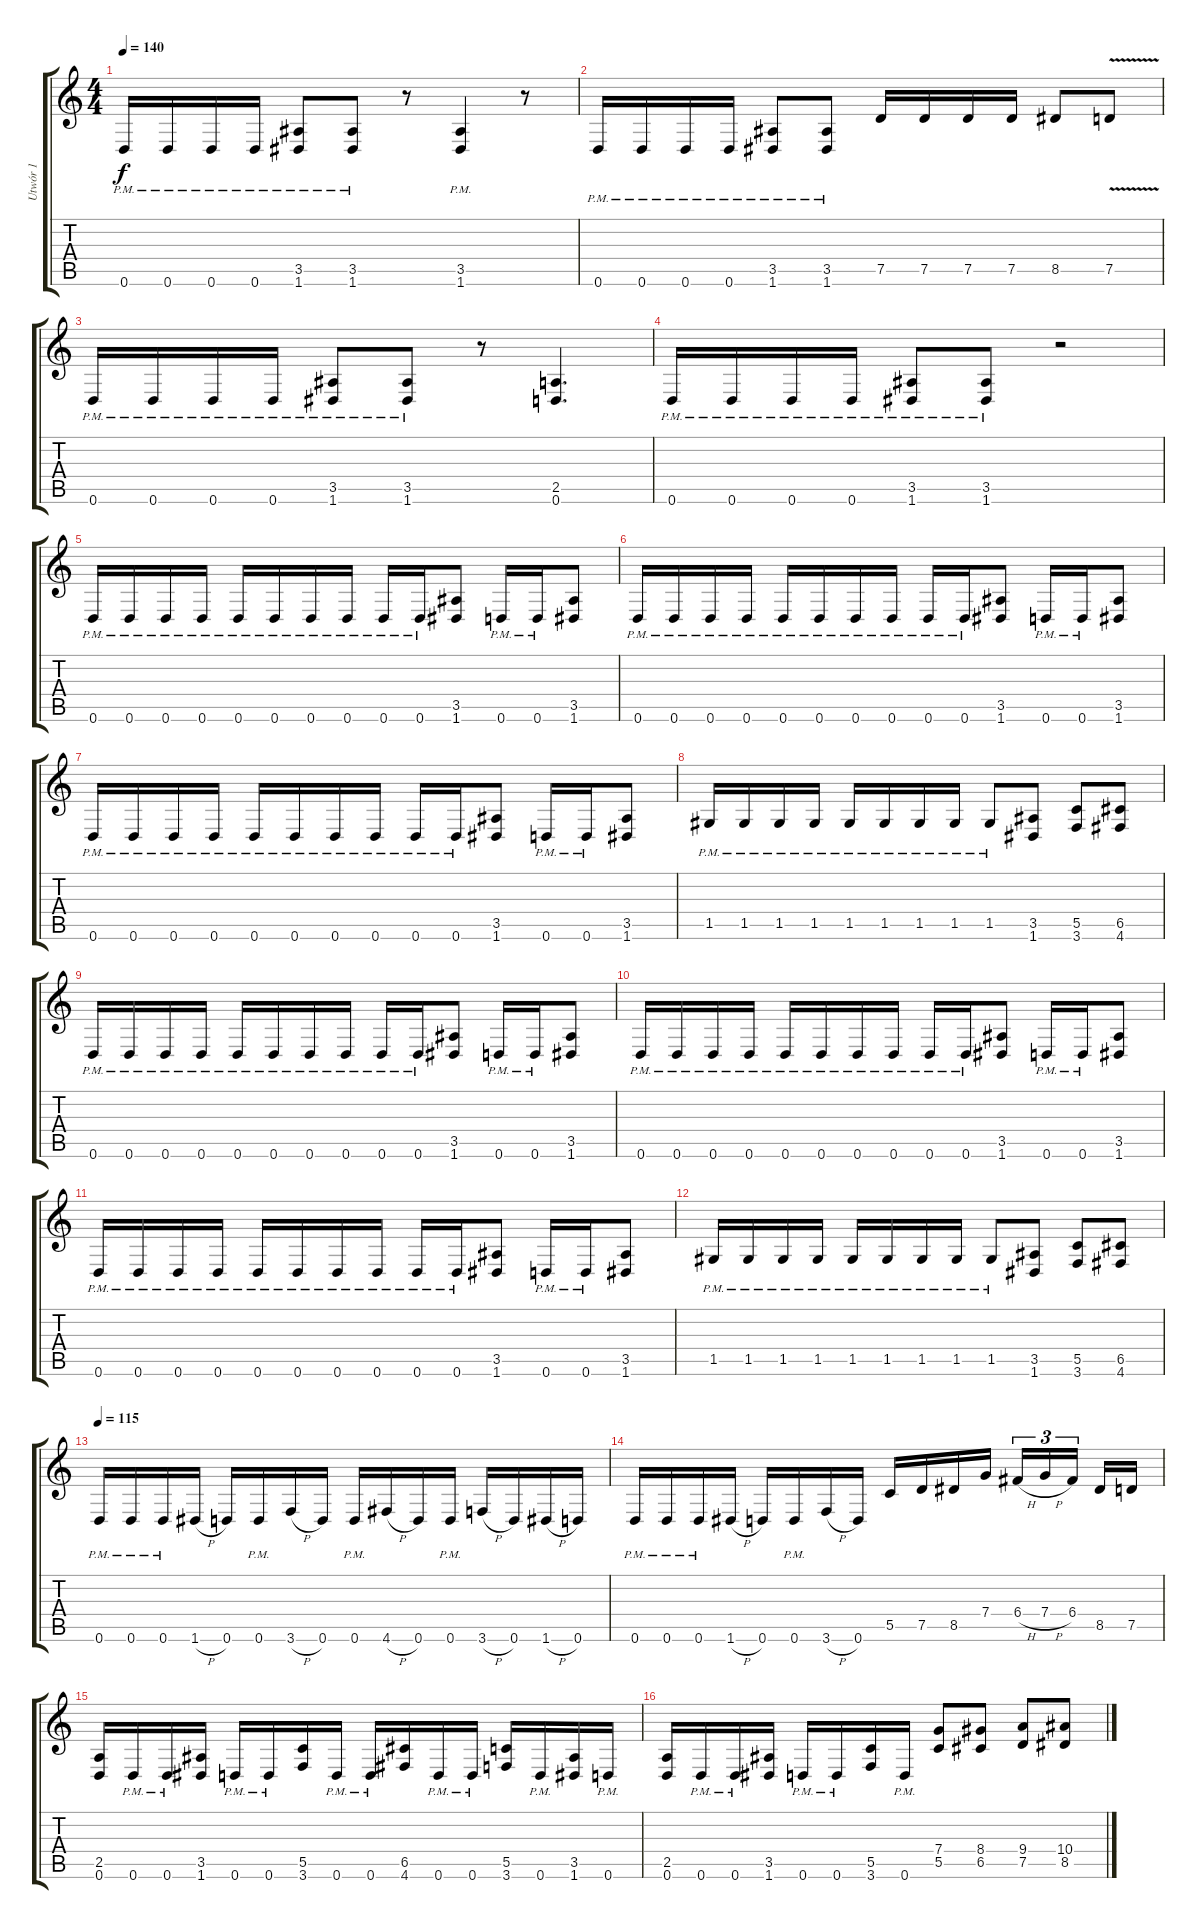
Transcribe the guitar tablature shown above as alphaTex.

\track ("Utwór 1" "Utwór 1") {instrument distortionguitar}
\staff {score tabs}
\tuning (D4 A3 F3 C3 G2 D2) {hide}
\ts (4 4)
\tempo 140
\clef g2
\ks c
0.6{pm}.16{dy f} 0.6{pm}.16 0.6{pm}.16 0.6{pm}.16 (3.5{pm} 1.6{pm}).8 (3.5{pm} 1.6{pm}).8 r.8 (3.5{pm} 1.6{pm}).4 r.8 |
0.6{pm}.16 0.6{pm}.16 0.6{pm}.16 0.6{pm}.16 (3.5{pm} 1.6{pm}).8 (3.5{pm} 1.6{pm}).8 7.5.16 7.5.16 7.5.16 7.5.16 8.5.8 7.5{v}.8 |
0.6{pm}.16 0.6{pm}.16 0.6{pm}.16 0.6{pm}.16 (3.5{pm} 1.6{pm}).8 (3.5{pm} 1.6{pm}).8 r.8 (2.5 0.6).4{d} |
0.6{pm}.16 0.6{pm}.16 0.6{pm}.16 0.6{pm}.16 (3.5{pm} 1.6{pm}).8 (3.5{pm} 1.6{pm}).8 r.2 |
0.6{pm}.16 0.6{pm}.16 0.6{pm}.16 0.6{pm}.16 0.6{pm}.16 0.6{pm}.16 0.6{pm}.16 0.6{pm}.16 0.6{pm}.16 0.6{pm}.16 (3.5 1.6).8 0.6{pm}.16 0.6{pm}.16 (3.5 1.6).8 |
0.6{pm}.16 0.6{pm}.16 0.6{pm}.16 0.6{pm}.16 0.6{pm}.16 0.6{pm}.16 0.6{pm}.16 0.6{pm}.16 0.6{pm}.16 0.6{pm}.16 (3.5 1.6).8 0.6{pm}.16 0.6{pm}.16 (3.5 1.6).8 |
0.6{pm}.16 0.6{pm}.16 0.6{pm}.16 0.6{pm}.16 0.6{pm}.16 0.6{pm}.16 0.6{pm}.16 0.6{pm}.16 0.6{pm}.16 0.6{pm}.16 (3.5 1.6).8 0.6{pm}.16 0.6{pm}.16 (3.5 1.6).8 |
1.5{pm}.16 1.5{pm}.16 1.5{pm}.16 1.5{pm}.16 1.5{pm}.16 1.5{pm}.16 1.5{pm}.16 1.5{pm}.16 1.5{pm}.8 (3.5 1.6).8 (5.5 3.6).8 (6.5 4.6).8 |
0.6{pm}.16 0.6{pm}.16 0.6{pm}.16 0.6{pm}.16 0.6{pm}.16 0.6{pm}.16 0.6{pm}.16 0.6{pm}.16 0.6{pm}.16 0.6{pm}.16 (3.5 1.6).8 0.6{pm}.16 0.6{pm}.16 (3.5 1.6).8 |
0.6{pm}.16 0.6{pm}.16 0.6{pm}.16 0.6{pm}.16 0.6{pm}.16 0.6{pm}.16 0.6{pm}.16 0.6{pm}.16 0.6{pm}.16 0.6{pm}.16 (3.5 1.6).8 0.6{pm}.16 0.6{pm}.16 (3.5 1.6).8 |
0.6{pm}.16 0.6{pm}.16 0.6{pm}.16 0.6{pm}.16 0.6{pm}.16 0.6{pm}.16 0.6{pm}.16 0.6{pm}.16 0.6{pm}.16 0.6{pm}.16 (3.5 1.6).8 0.6{pm}.16 0.6{pm}.16 (3.5 1.6).8 |
1.5{pm}.16 1.5{pm}.16 1.5{pm}.16 1.5{pm}.16 1.5{pm}.16 1.5{pm}.16 1.5{pm}.16 1.5{pm}.16 1.5{pm}.8 (3.5 1.6).8 (5.5 3.6).8 (6.5 4.6).8 |
\tempo 115
0.6{pm}.16 0.6{pm}.16 0.6{pm}.16 1.6{h}.16 0.6.16 0.6{pm}.16 3.6{h}.16 0.6.16 0.6{pm}.16 4.6{h}.16 0.6.16 0.6{pm}.16 3.6{h}.16 0.6.16 1.6{h}.16 0.6.16 |
0.6{pm}.16 0.6{pm}.16 0.6{pm}.16 1.6{h}.16 0.6.16 0.6{pm}.16 3.6{h}.16 0.6.16 5.5.16 7.5.16 8.5.16 7.4.16 6.4{h}.16{tu (3 2)} 7.4{h}.16{tu (3 2)} 6.4.16{tu (3 2) beam splitsecondary} 8.5.16 7.5.16 |
(2.5 0.6).16 0.6{pm}.16 0.6{pm}.16 (3.5 1.6).16 0.6{pm}.16 0.6{pm}.16 (5.5 3.6).16 0.6{pm}.16 0.6{pm}.16 (6.5 4.6).16 0.6{pm}.16 0.6{pm}.16 (5.5 3.6).16 0.6{pm}.16 (3.5 1.6).16 0.6{pm}.16 |
(2.5 0.6).16 0.6{pm}.16 0.6{pm}.16 (3.5 1.6).16 0.6{pm}.16 0.6{pm}.16 (5.5 3.6).16 0.6{pm}.16 (7.4 5.5).8 (8.4 6.5).8 (9.4 7.5).8 (10.4 8.5).8
